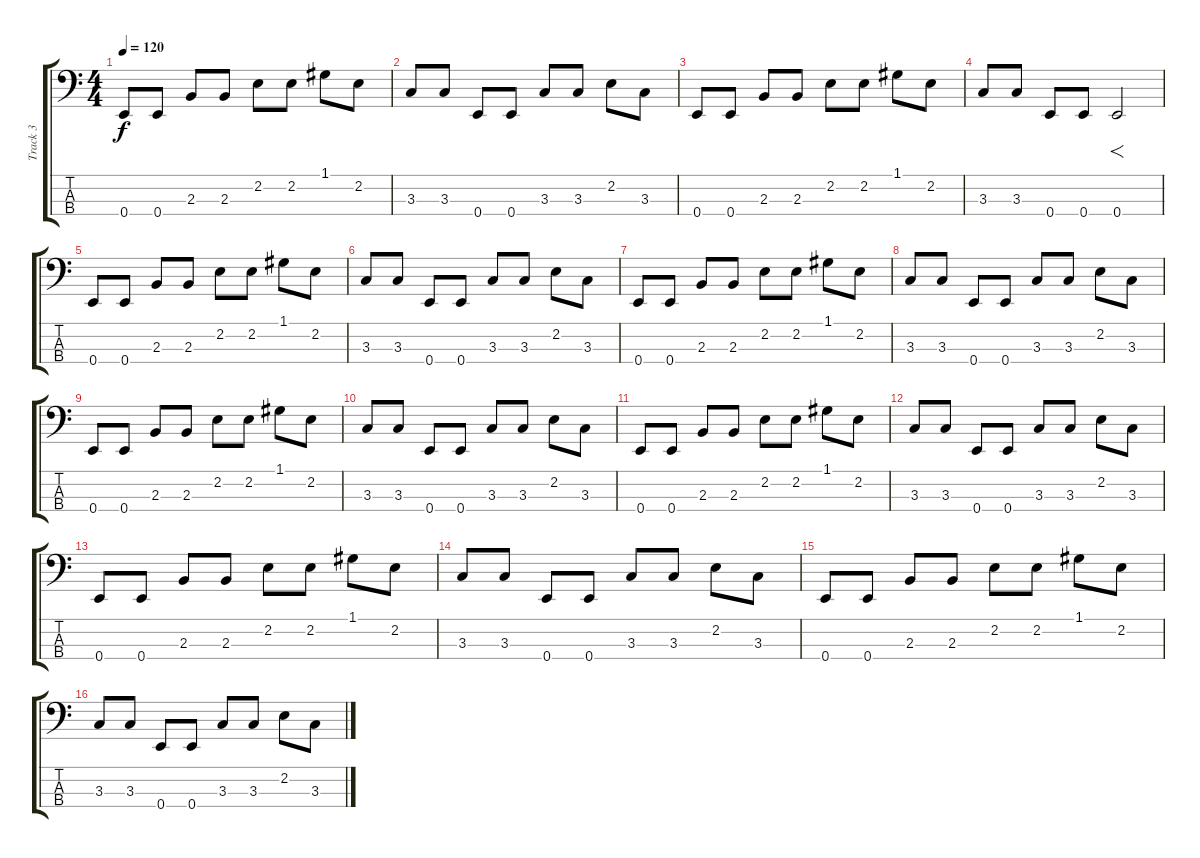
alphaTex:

\track ("Track 3" "Track 3") {instrument electricbassfinger}
\staff {score tabs}
\tuning (G2 D2 A1 E1) {hide}
\ts (4 4)
\tempo 120
\clef f4
\ks c
0.4.8{dy f} 0.4.8 2.3.8 2.3.8 2.2.8 2.2.8 1.1.8 2.2.8 |
3.3.8 3.3.8 0.4.8 0.4.8 3.3.8 3.3.8 2.2.8 3.3.8 |
0.4.8 0.4.8 2.3.8 2.3.8 2.2.8 2.2.8 1.1.8 2.2.8 |
3.3.8 3.3.8 0.4.8 0.4.8 0.4.2{f} |
0.4.8 0.4.8 2.3.8 2.3.8 2.2.8 2.2.8 1.1.8 2.2.8 |
3.3.8 3.3.8 0.4.8 0.4.8 3.3.8 3.3.8 2.2.8 3.3.8 |
0.4.8 0.4.8 2.3.8 2.3.8 2.2.8 2.2.8 1.1.8 2.2.8 |
3.3.8 3.3.8 0.4.8 0.4.8 3.3.8 3.3.8 2.2.8 3.3.8 |
0.4.8 0.4.8 2.3.8 2.3.8 2.2.8 2.2.8 1.1.8 2.2.8 |
3.3.8 3.3.8 0.4.8 0.4.8 3.3.8 3.3.8 2.2.8 3.3.8 |
0.4.8 0.4.8 2.3.8 2.3.8 2.2.8 2.2.8 1.1.8 2.2.8 |
3.3.8 3.3.8 0.4.8 0.4.8 3.3.8 3.3.8 2.2.8 3.3.8 |
0.4.8 0.4.8 2.3.8 2.3.8 2.2.8 2.2.8 1.1.8 2.2.8 |
3.3.8 3.3.8 0.4.8 0.4.8 3.3.8 3.3.8 2.2.8 3.3.8 |
0.4.8 0.4.8 2.3.8 2.3.8 2.2.8 2.2.8 1.1.8 2.2.8 |
3.3.8 3.3.8 0.4.8 0.4.8 3.3.8 3.3.8 2.2.8 3.3.8
